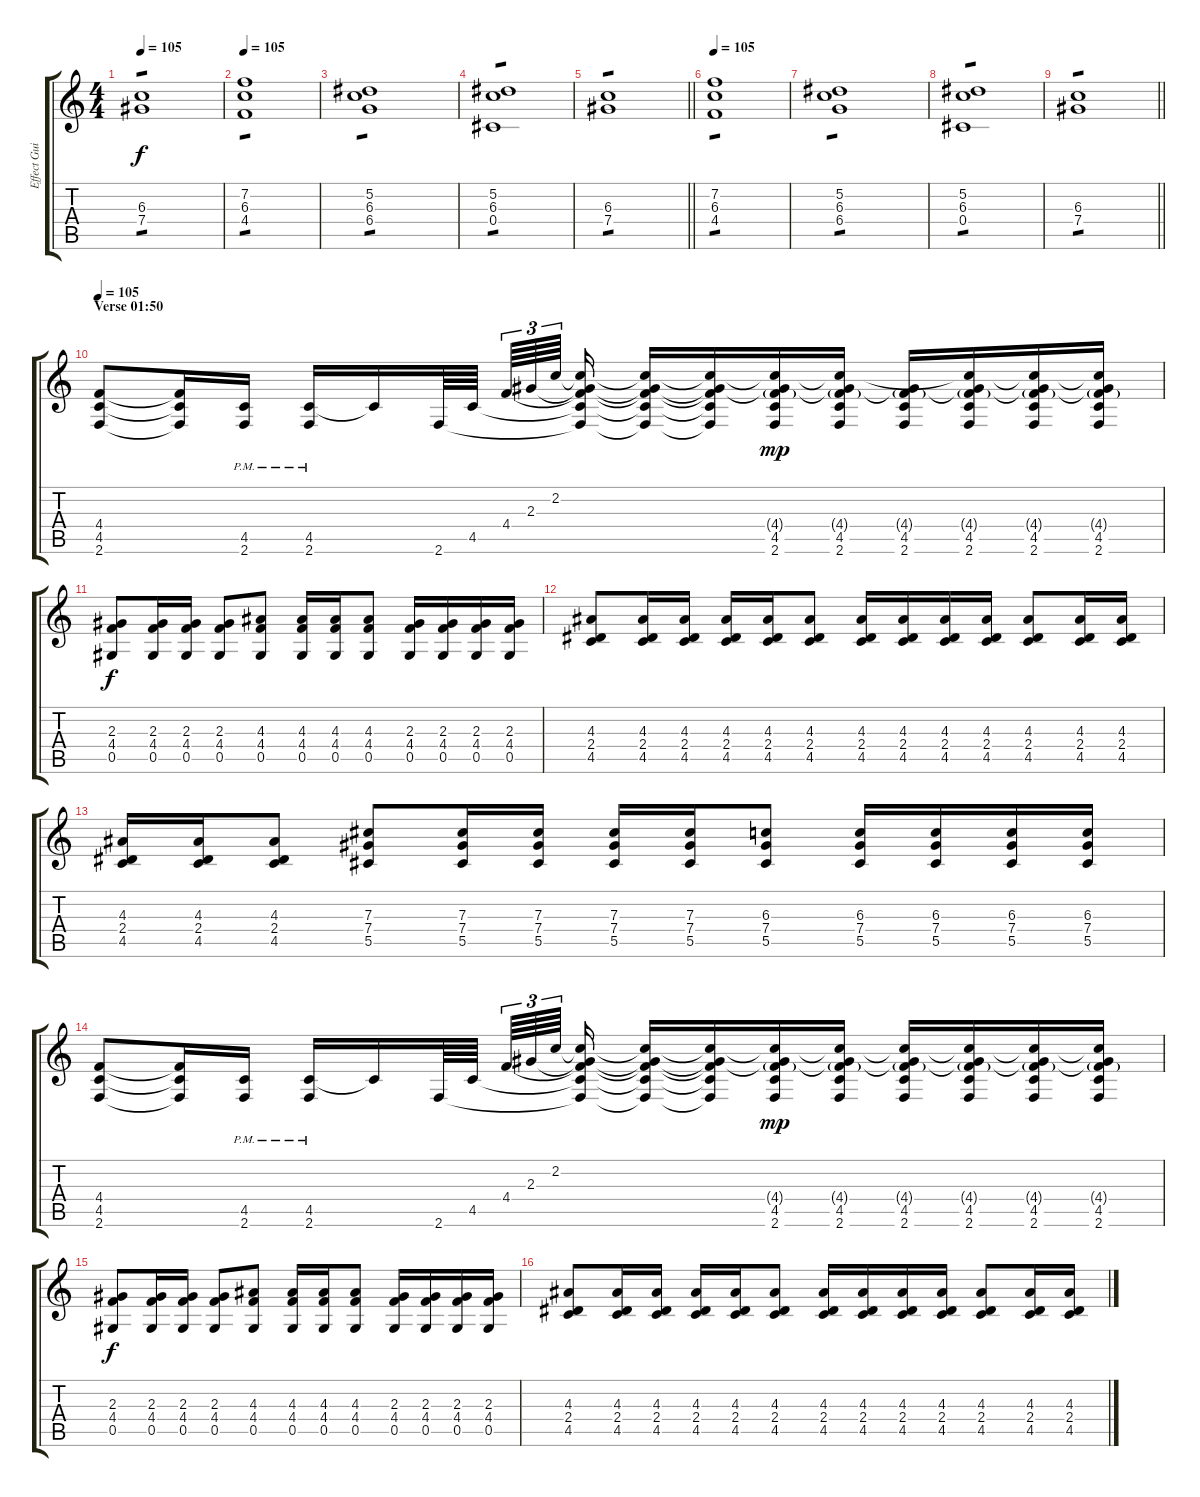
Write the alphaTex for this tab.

\track ("Effect Guitar" "Effect Gui") {instrument overdrivenguitar}
\staff {score tabs}
\tuning (Eb4 Bb3 Gb3 Db3 Ab2 Eb2) {hide}
\ts (4 4)
\tempo 105
\clef g2
\ks c
(6.3 7.4).1{tp 1 dy f} |
\tempo 105
(7.2 6.3 4.4).1{tp 1} |
(5.2 6.3 6.4).1{tp 1} |
(5.2 6.3 0.4).1{tp 1} |
\barLineRight lightlight
(6.3 7.4).1{tp 1} |
\tempo 105
(7.2 6.3 4.4).1{tp 1} |
(5.2 6.3 6.4).1{tp 1} |
(5.2 6.3 0.4).1{tp 1} |
\barLineRight lightlight
(6.3 7.4).1{tp 1} |
\section ("" "Verse 01:50")
\tempo 105
(4.4 4.5 2.6).8 (4.4{t} 4.5{t} 2.6{t}).16 (4.5{pm} 2.6{pm}).16 (4.5{pm} 2.6{pm}).16 4.5{t}.16 2.6.64 4.5.64{beam splitsecondary} 4.4.64{tu (3 2)} 2.3.64{tu (3 2)} 2.2.64{tu (3 2) beam splitsecondary} (2.2{t} 2.3{t} 4.4{t} 4.5{t} 2.6{t}).16 (2.2{t} 2.3{t} 4.4{t} 4.5{t} 2.6{t}).16 (2.2{t} 2.3{t} 4.4{t} 4.5{t} 2.6{t}).16 (2.2{t} 2.3{t} 4.4{g} 4.5 2.6).16{dy mp} (2.2{t} 2.3{t} 4.4{g} 4.5 2.6).16 (2.3{t} 4.4{g} 4.5 2.6).16 (2.2{t} 2.3{t} 4.4{g} 4.5 2.6).16 (2.2{t} 2.3{t} 4.4{g} 4.5 2.6).16 (2.2{t} 2.3{t} 4.4{g} 4.5 2.6).16 |
(2.3 4.4 0.5).8{dy f} (2.3 4.4 0.5).16 (2.3 4.4 0.5).16 (2.3 4.4 0.5).8 (4.3 4.4 0.5).8 (4.3 4.4 0.5).16 (4.3 4.4 0.5).16 (4.3 4.4 0.5).8 (2.3 4.4 0.5).16 (2.3 4.4 0.5).16 (2.3 4.4 0.5).16 (2.3 4.4 0.5).16 |
(4.3 2.4 4.5).8 (4.3 2.4 4.5).16 (4.3 2.4 4.5).16 (4.3 2.4 4.5).16 (4.3 2.4 4.5).16 (4.3 2.4 4.5).8 (4.3 2.4 4.5).16 (4.3 2.4 4.5).16 (4.3 2.4 4.5).16 (4.3 2.4 4.5).16 (4.3 2.4 4.5).8 (4.3 2.4 4.5).16 (4.3 2.4 4.5).16 |
(4.3 2.4 4.5).16 (4.3 2.4 4.5).16 (4.3 2.4 4.5).8 (7.3 7.4 5.5).8 (7.3 7.4 5.5).16 (7.3 7.4 5.5).16 (7.3 7.4 5.5).16 (7.3 7.4 5.5).16 (6.3 7.4 5.5).8 (6.3 7.4 5.5).16 (6.3 7.4 5.5).16 (6.3 7.4 5.5).16 (6.3 7.4 5.5).16 |
(4.4 4.5 2.6).8 (4.4{t} 4.5{t} 2.6{t}).16 (4.5{pm} 2.6{pm}).16 (4.5{pm} 2.6{pm}).16 4.5{t}.16 2.6.64 4.5.64{beam splitsecondary} 4.4.64{tu (3 2)} 2.3.64{tu (3 2)} 2.2.64{tu (3 2) beam splitsecondary} (2.2{t} 2.3{t} 4.4{t} 4.5{t} 2.6{t}).16 (2.2{t} 2.3{t} 4.4{t} 4.5{t} 2.6{t}).16 (2.2{t} 2.3{t} 4.4{t} 4.5{t} 2.6{t}).16 (2.2{t} 2.3{t} 4.4{g} 4.5 2.6).16{dy mp} (2.2{t} 2.3{t} 4.4{g} 4.5 2.6).16 (2.2{t} 2.3{t} 4.4{g} 4.5 2.6).16 (2.2{t} 2.3{t} 4.4{g} 4.5 2.6).16 (2.2{t} 2.3{t} 4.4{g} 4.5 2.6).16 (2.2{t} 2.3{t} 4.4{g} 4.5 2.6).16 |
(2.3 4.4 0.5).8{dy f} (2.3 4.4 0.5).16 (2.3 4.4 0.5).16 (2.3 4.4 0.5).8 (4.3 4.4 0.5).8 (4.3 4.4 0.5).16 (4.3 4.4 0.5).16 (4.3 4.4 0.5).8 (2.3 4.4 0.5).16 (2.3 4.4 0.5).16 (2.3 4.4 0.5).16 (2.3 4.4 0.5).16 |
(4.3 2.4 4.5).8 (4.3 2.4 4.5).16 (4.3 2.4 4.5).16 (4.3 2.4 4.5).16 (4.3 2.4 4.5).16 (4.3 2.4 4.5).8 (4.3 2.4 4.5).16 (4.3 2.4 4.5).16 (4.3 2.4 4.5).16 (4.3 2.4 4.5).16 (4.3 2.4 4.5).8 (4.3 2.4 4.5).16 (4.3 2.4 4.5).16
